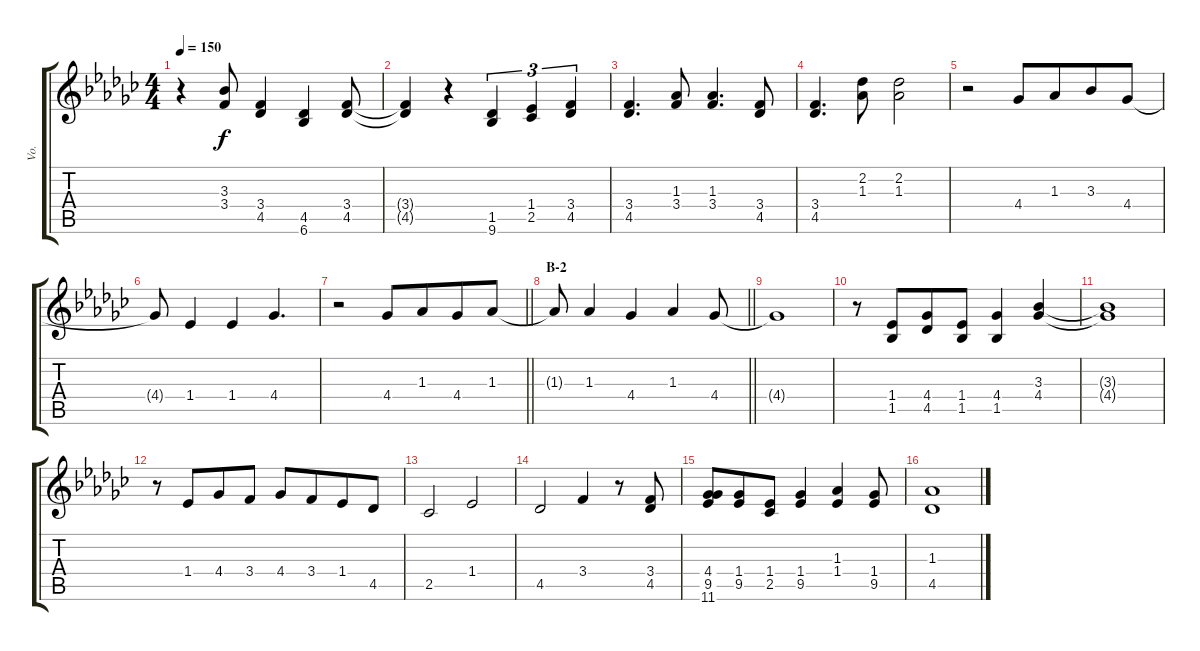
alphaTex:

\track ("Vo." "Vo.") {instrument acousticguitarsteel}
\staff {score tabs}
\tuning (E4 B3 G3 D3 A2 E2) {hide}
\ts (4 4)
\tempo 150
\clef g2
\ks gb
r.4{dy f} (3.3 3.4).8 (3.4 4.5).4 (4.5 6.6).4 (3.4 4.5).8 |
(3.4{t} 4.5{t}).4 r.4 (1.5 9.6).4{tu (3 2)} (1.4 2.5).4{tu (3 2)} (3.4 4.5).4{tu (3 2)} |
(3.4 4.5).4{d} (1.3 3.4).8 (1.3 3.4).4{d} (3.4 4.5).8 |
(3.4 4.5).4{d} (2.2 1.3).8 (2.2 1.3).2 |
r.2 4.4.8 1.3.8{beam merge} 3.3.8 4.4.8 |
4.4{t}.8 1.4.4 1.4.4 4.4.4{d} |
\barLineRight lightlight
r.2 4.4.8 1.3.8{beam merge} 4.4.8 1.3.8 |
\section ("" "B-2")
\barLineRight lightlight
1.3{t}.8 1.3.4 4.4.4 1.3.4 4.4.8 |
4.4{t}.1 |
r.8 (1.4 1.5).8{beam merge} (4.4 4.5).8 (1.4 1.5).8 (4.4 1.5).4 (3.3 4.4).4 |
(3.3{t} 4.4{t}).1 |
r.8 1.4.8{beam merge} 4.4.8 3.4.8 4.4.8 3.4.8{beam merge} 1.4.8 4.5.8 |
2.5.2 1.4.2 |
4.5.2 3.4.4 r.8 (3.4 4.5).8 |
(4.4 9.5 11.6).8 (1.4 9.5).8{beam merge} (1.4 2.5).8 (1.4 9.5).4 (1.3 1.4).4 (1.4 9.5).8 |
(1.3 4.5).1
